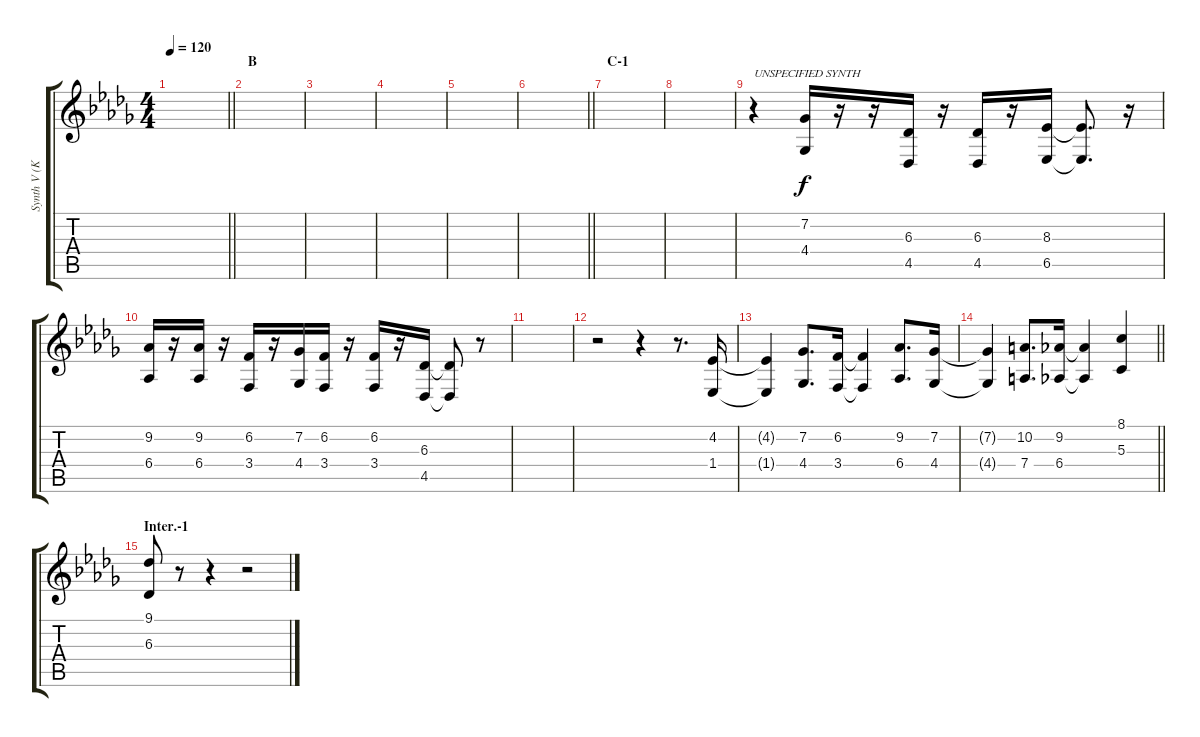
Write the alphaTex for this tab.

\track ("Synth V (Kotobuki Tsumugi)" "Synth V (K") {instrument drawbarorgan}
\staff {score tabs}
\tuning (E4 B3 G3 D3 A2 E2) {hide}
\ts (4 4)
\tempo 120
\clef g2
\barLineRight lightlight
\ks db
|
\section ("" "B")
|
|
|
|
\barLineRight lightlight
|
\section ("" "C-1")
|
|
r.4{txt "UNSPECIFIED SYNTH"} (7.2 4.4).16 r.16 r.16 (6.3 4.5).16 r.16 (6.3 4.5).16 r.16 (8.3 6.5).16 (8.3{t} 6.5{t}).8{d} r.16 |
(9.2 6.4).16 r.16 (9.2 6.4).16 r.16 (6.2 3.4).16 r.16 (7.2 4.4).16 (6.2 3.4).16 r.16 (6.2 3.4).16 r.16 (6.3 4.5).16 (6.3{t} 4.5{t}).8 r.8 |
|
r.2 r.4 r.8{d} (4.2 1.4).16 |
(4.2{t} 1.4{t}).4 (7.2 4.4).8{d} (6.2 3.4).16 (6.2{t} 3.4{t}).4 (9.2 6.4).8{d} (7.2 4.4).16 |
\barLineRight lightlight
(7.2{t} 4.4{t}).4 (10.2 7.4).8{d} (9.2 6.4).16 (9.2{t} 6.4{t}).4 (8.1 5.3).4 |
\section ("" "Inter.-1")
(9.1 6.3).8 r.8 r.4 r.2
